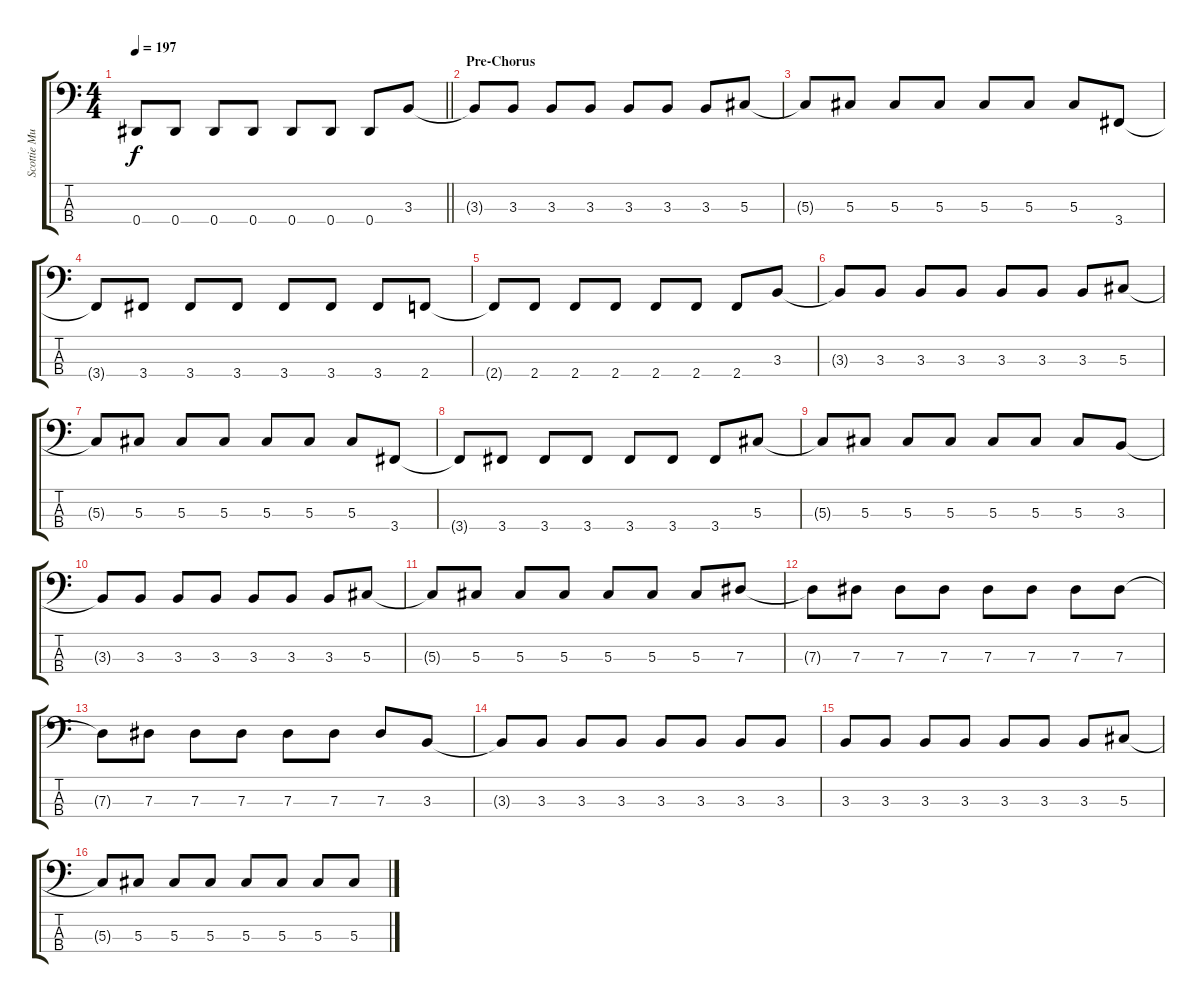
\track ("Scottie Murphy - Bass" "Scottie Mu") {instrument electricbasspick}
\staff {score tabs}
\tuning (Gb2 Db2 Ab1 Eb1) {hide}
\ts (4 4)
\tempo 197
\clef f4
\barLineRight lightlight
\ks c
0.4.8{dy f} 0.4.8 0.4.8 0.4.8 0.4.8 0.4.8 0.4.8 3.3.8 |
\section ("" "Pre-Chorus")
3.3{t}.8 3.3.8 3.3.8 3.3.8 3.3.8 3.3.8 3.3.8 5.3.8 |
5.3{t}.8 5.3.8 5.3.8 5.3.8 5.3.8 5.3.8 5.3.8 3.4.8 |
3.4{t}.8 3.4.8 3.4.8 3.4.8 3.4.8 3.4.8 3.4.8 2.4.8 |
2.4{t}.8 2.4.8 2.4.8 2.4.8 2.4.8 2.4.8 2.4.8 3.3.8 |
3.3{t}.8 3.3.8 3.3.8 3.3.8 3.3.8 3.3.8 3.3.8 5.3.8 |
5.3{t}.8 5.3.8 5.3.8 5.3.8 5.3.8 5.3.8 5.3.8 3.4.8 |
3.4{t}.8 3.4.8 3.4.8 3.4.8 3.4.8 3.4.8 3.4.8 5.3.8 |
5.3{t}.8 5.3.8 5.3.8 5.3.8 5.3.8 5.3.8 5.3.8 3.3.8 |
3.3{t}.8 3.3.8 3.3.8 3.3.8 3.3.8 3.3.8 3.3.8 5.3.8 |
5.3{t}.8 5.3.8 5.3.8 5.3.8 5.3.8 5.3.8 5.3.8 7.3.8 |
7.3{t}.8 7.3.8 7.3.8 7.3.8 7.3.8 7.3.8 7.3.8 7.3.8 |
7.3{t}.8 7.3.8 7.3.8 7.3.8 7.3.8 7.3.8 7.3.8 3.3.8 |
3.3{t}.8 3.3.8 3.3.8 3.3.8 3.3.8 3.3.8 3.3.8 3.3.8 |
3.3.8 3.3.8 3.3.8 3.3.8 3.3.8 3.3.8 3.3.8 5.3.8 |
5.3{t}.8 5.3.8 5.3.8 5.3.8 5.3.8 5.3.8 5.3.8 5.3.8
